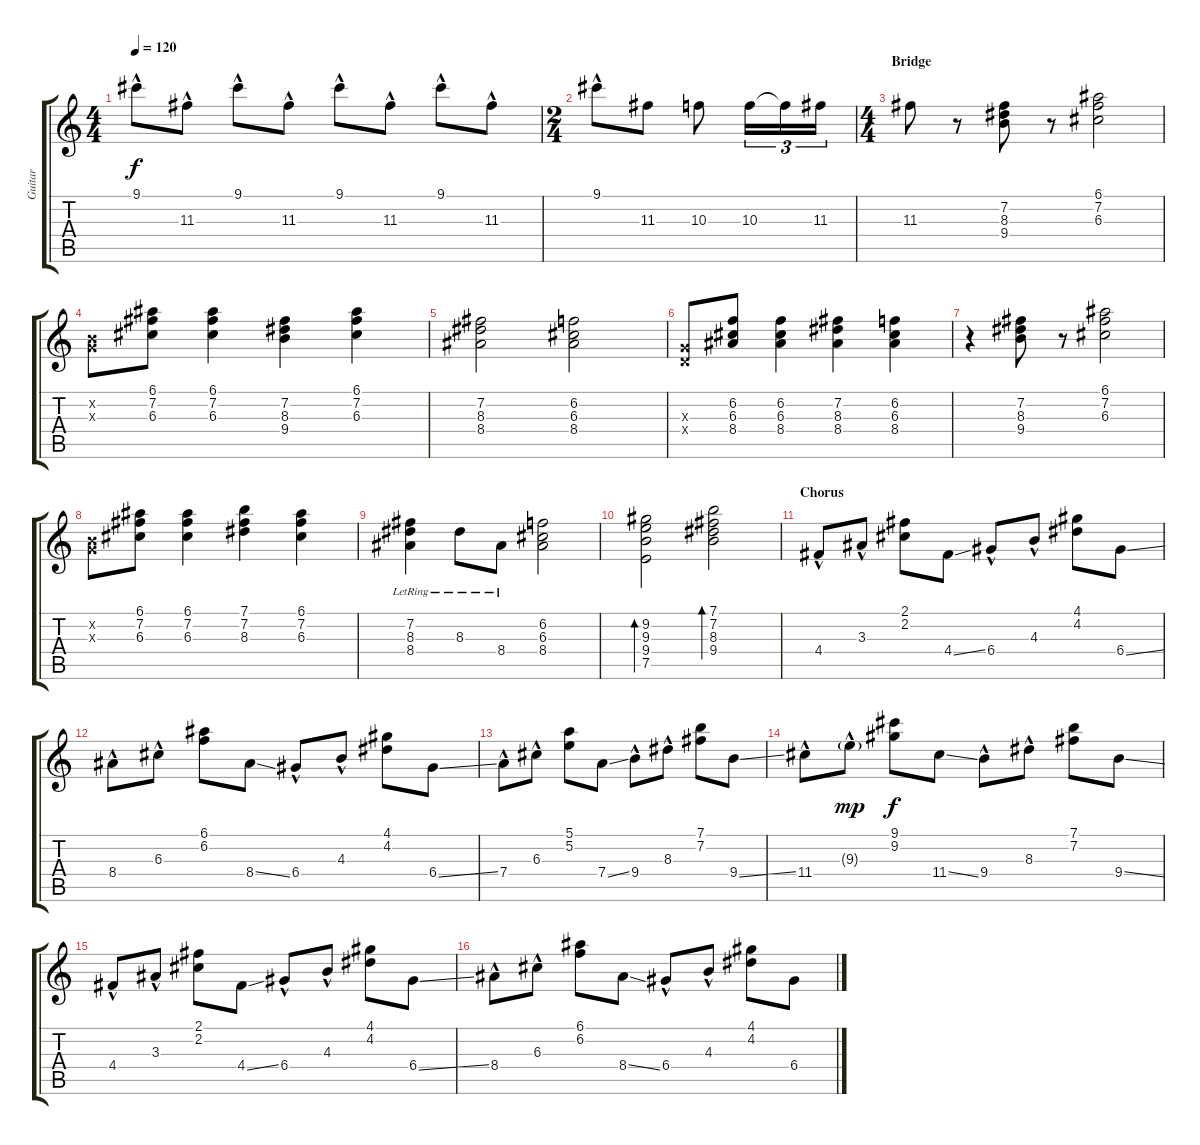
\track ("Guitar" "Guitar") {instrument electricguitarclean}
\staff {score tabs}
\tuning (E4 B3 G3 D3 A2 E2) {hide}
\ts (4 4)
\tempo 120
\clef g2
\ks c
9.1{hac}.8{dy f} 11.3{hac}.8 9.1{hac}.8 11.3{hac}.8 9.1{hac}.8 11.3{hac}.8 9.1{hac}.8 11.3{hac}.8 |
\ts (2 4)
9.1{hac}.8 11.3.8 10.3.8 10.3.16{tu (3 2)} 10.3{t}.16{tu (3 2)} 11.3.16{tu (3 2)} |
\ts (4 4)
\section ("" "Bridge")
11.3.8 r.8 (7.2 8.3 9.4).8 r.8 (6.1 7.2 6.3).2 |
(0.2{x} 0.3{x}).8 (6.1 7.2 6.3).8 (6.1 7.2 6.3).4 (7.2 8.3 9.4).4 (6.1 7.2 6.3).4 |
(7.2 8.3 8.4).2 (6.2 6.3 8.4).2 |
(0.3{x} 0.4{x}).8 (6.2 6.3 8.4).8 (6.2 6.3 8.4).4 (7.2 8.3 8.4).4 (6.2 6.3 8.4).4 |
r.4 (7.2 8.3 9.4).8 r.8 (6.1 7.2 6.3).2 |
(0.2{x} 0.3{x}).8 (6.1 7.2 6.3).8 (6.1 7.2 6.3).4 (7.1 7.2 8.3).4 (6.1 7.2 6.3).4 |
(7.2{lr} 8.3{lr} 8.4{lr}).4 8.3{lr}.8 8.4{lr}.8 (6.2 6.3 8.4).2 |
(9.2 9.3 9.4 7.5).2{bd 120} (7.1 7.2 8.3 9.4).2{bd 120} |
\section ("" "Chorus")
4.4{hac}.8 3.3{hac}.8 (2.1 2.2).8 4.4{ss}.8 6.4{hac}.8 4.3{hac}.8 (4.1 4.2).8 6.4{ss}.8 |
8.4{hac}.8 6.3{hac}.8 (6.1 6.2).8 8.4{ss}.8 6.4{hac}.8 4.3{hac}.8 (4.1 4.2).8 6.4{ss}.8 |
7.4{hac}.8 6.3{hac}.8 (5.1 5.2).8 7.4{ss}.8 9.4{hac}.8 8.3{hac}.8 (7.1 7.2).8 9.4{ss}.8 |
11.4{hac}.8 9.3{g hac}.8{dy mp} (9.1 9.2).8{dy f} 11.4{ss}.8 9.4{hac}.8 8.3{hac}.8 (7.1 7.2).8 9.4{ss}.8 |
4.4{hac}.8 3.3{hac}.8 (2.1 2.2).8 4.4{ss}.8 6.4{hac}.8 4.3{hac}.8 (4.1 4.2).8 6.4{ss}.8 |
8.4{hac}.8 6.3{hac}.8 (6.1 6.2).8 8.4{ss}.8 6.4{hac}.8 4.3{hac}.8 (4.1 4.2).8 6.4{ss}.8
